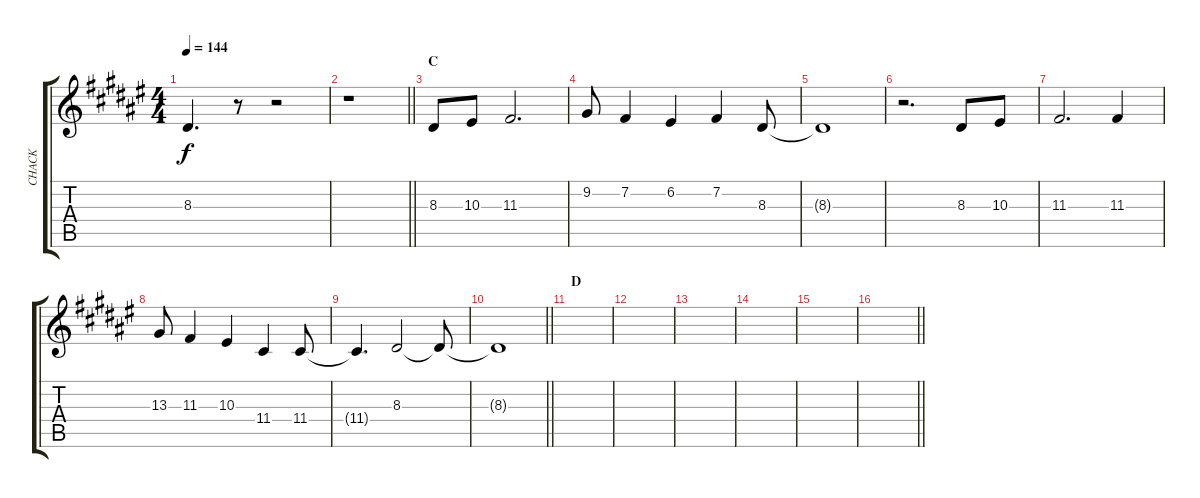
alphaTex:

\track ("CHACK" "CHACK") {instrument voiceoohs}
\staff {score tabs}
\tuning (E4 B3 G3 D3 A2 E2) {hide}
\ts (4 4)
\tempo 144
\clef g2
\ks d#minor
8.3.4{d dy f} r.8 r.2 |
\barLineRight lightlight
r.1 |
\section ("" "C")
8.3.8 10.3.8 11.3.2{d} |
9.2.8 7.2.4 6.2.4 7.2.4 8.3.8 |
8.3{t}.1 |
r.2{d} 8.3.8 10.3.8 |
11.3.2{d} 11.3.4 |
13.3.8 11.3.4 10.3.4 11.4.4 11.4.8 |
11.4{t}.4{d} 8.3.2 8.3{t}.8 |
\barLineRight lightlight
8.3{t}.1 |
\section ("" "D")
|
|
|
|
|
\barLineRight lightlight
